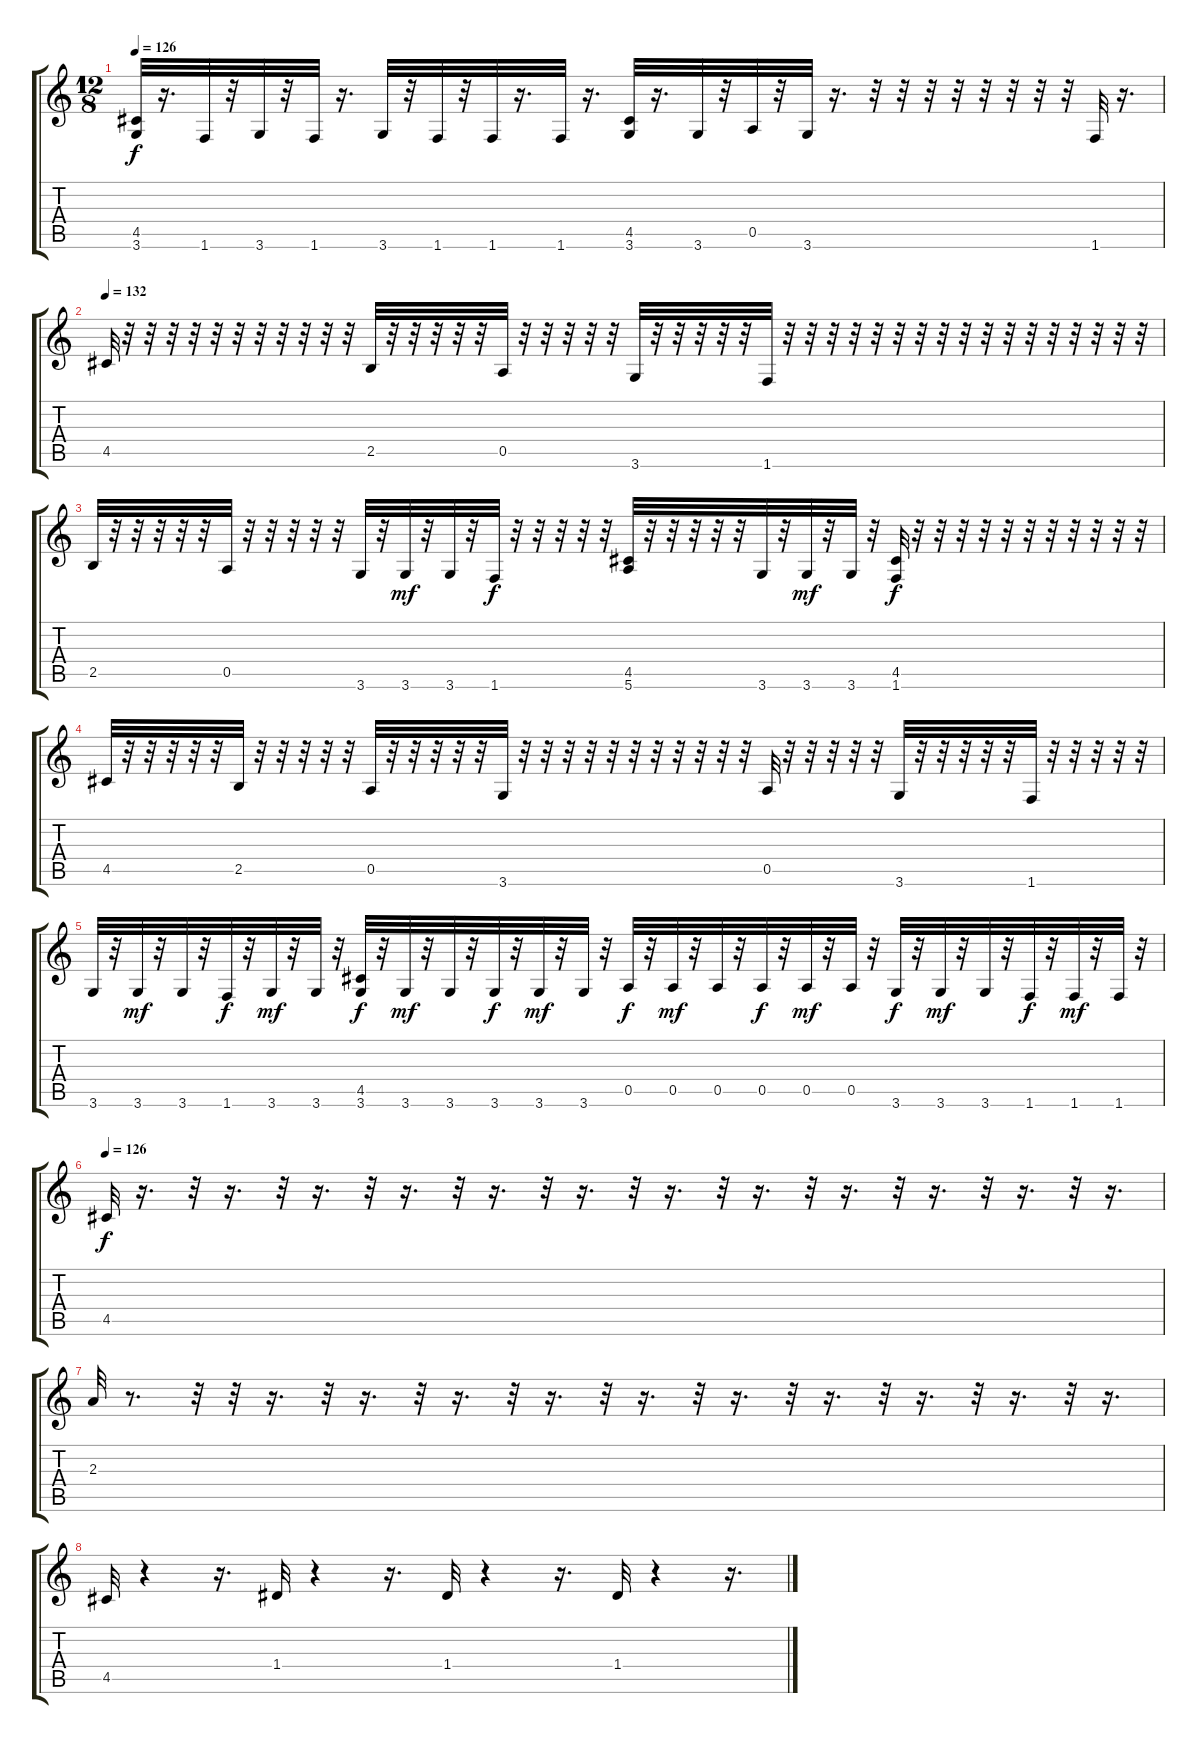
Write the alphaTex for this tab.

\track "" {instrument distortionguitar}
\staff {score tabs}
\tuning (E4 B3 G3 D3 A2 E2) {hide}
\ts (12 8)
\tempo 126
\clef g2
\ks c
(4.5 3.6).32{dy f} r.16{d} 1.6.32 r.32 3.6.32 r.32 1.6.32 r.16{d} 3.6.32 r.32 1.6.32 r.32 1.6.32 r.16{d} 1.6.32 r.16{d} (4.5 3.6).32 r.16{d} 3.6.32 r.32 0.5.32 r.32 3.6.32 r.16{d} r.32 r.32 r.32 r.32 r.32 r.32 r.32 r.32 1.6.32 r.16{d} |
\tempo 132
4.5.32 r.32 r.32 r.32 r.32 r.32 r.32 r.32 r.32 r.32 r.32 r.32 2.5.32 r.32 r.32 r.32 r.32 r.32 0.5.32 r.32 r.32 r.32 r.32 r.32 3.6.32 r.32 r.32 r.32 r.32 r.32 1.6.32 r.32 r.32 r.32 r.32 r.32 r.32 r.32 r.32 r.32 r.32 r.32 r.32 r.32 r.32 r.32 r.32 r.32 |
2.5.32 r.32 r.32 r.32 r.32 r.32 0.5.32 r.32 r.32 r.32 r.32 r.32 3.6.32 r.32 3.6.32{dy mf} r.32 3.6.32 r.32 1.6.32{dy f} r.32 r.32 r.32 r.32 r.32 (4.5 5.6).32 r.32 r.32 r.32 r.32 r.32 3.6.32 r.32 3.6.32{dy mf} r.32 3.6.32 r.32 (4.5 1.6).32{dy f} r.32 r.32 r.32 r.32 r.32 r.32 r.32 r.32 r.32 r.32 r.32 |
4.5.32 r.32 r.32 r.32 r.32 r.32 2.5.32 r.32 r.32 r.32 r.32 r.32 0.5.32 r.32 r.32 r.32 r.32 r.32 3.6.32 r.32 r.32 r.32 r.32 r.32 r.32 r.32 r.32 r.32 r.32 r.32 0.5.32 r.32 r.32 r.32 r.32 r.32 3.6.32 r.32 r.32 r.32 r.32 r.32 1.6.32 r.32 r.32 r.32 r.32 r.32 |
3.6.32 r.32 3.6.32{dy mf} r.32 3.6.32 r.32 1.6.32{dy f} r.32 3.6.32{dy mf} r.32 3.6.32 r.32 (4.5 3.6).32{dy f} r.32 3.6.32{dy mf} r.32 3.6.32 r.32 3.6.32{dy f} r.32 3.6.32{dy mf} r.32 3.6.32 r.32 0.5.32{dy f} r.32 0.5.32{dy mf} r.32 0.5.32 r.32 0.5.32{dy f} r.32 0.5.32{dy mf} r.32 0.5.32 r.32 3.6.32{dy f} r.32 3.6.32{dy mf} r.32 3.6.32 r.32 1.6.32{dy f} r.32 1.6.32{dy mf} r.32 1.6.32 r.32 |
\tempo 126
4.5.32{dy f} r.16{d} r.32 r.16{d} r.32 r.16{d} r.32 r.16{d} r.32 r.16{d} r.32 r.16{d} r.32 r.16{d} r.32 r.16{d} r.32 r.16{d} r.32 r.16{d} r.32 r.16{d} r.32 r.16{d} |
2.3.32 r.8{d} r.32 r.32 r.16{d} r.32 r.16{d} r.32 r.16{d} r.32 r.16{d} r.32 r.16{d} r.32 r.16{d} r.32 r.16{d} r.32 r.16{d} r.32 r.16{d} r.32 r.16{d} |
4.5.32 r.4 r.16{d} 1.4.32 r.4 r.16{d} 1.4.32 r.4 r.16{d} 1.4.32 r.4 r.16{d}
